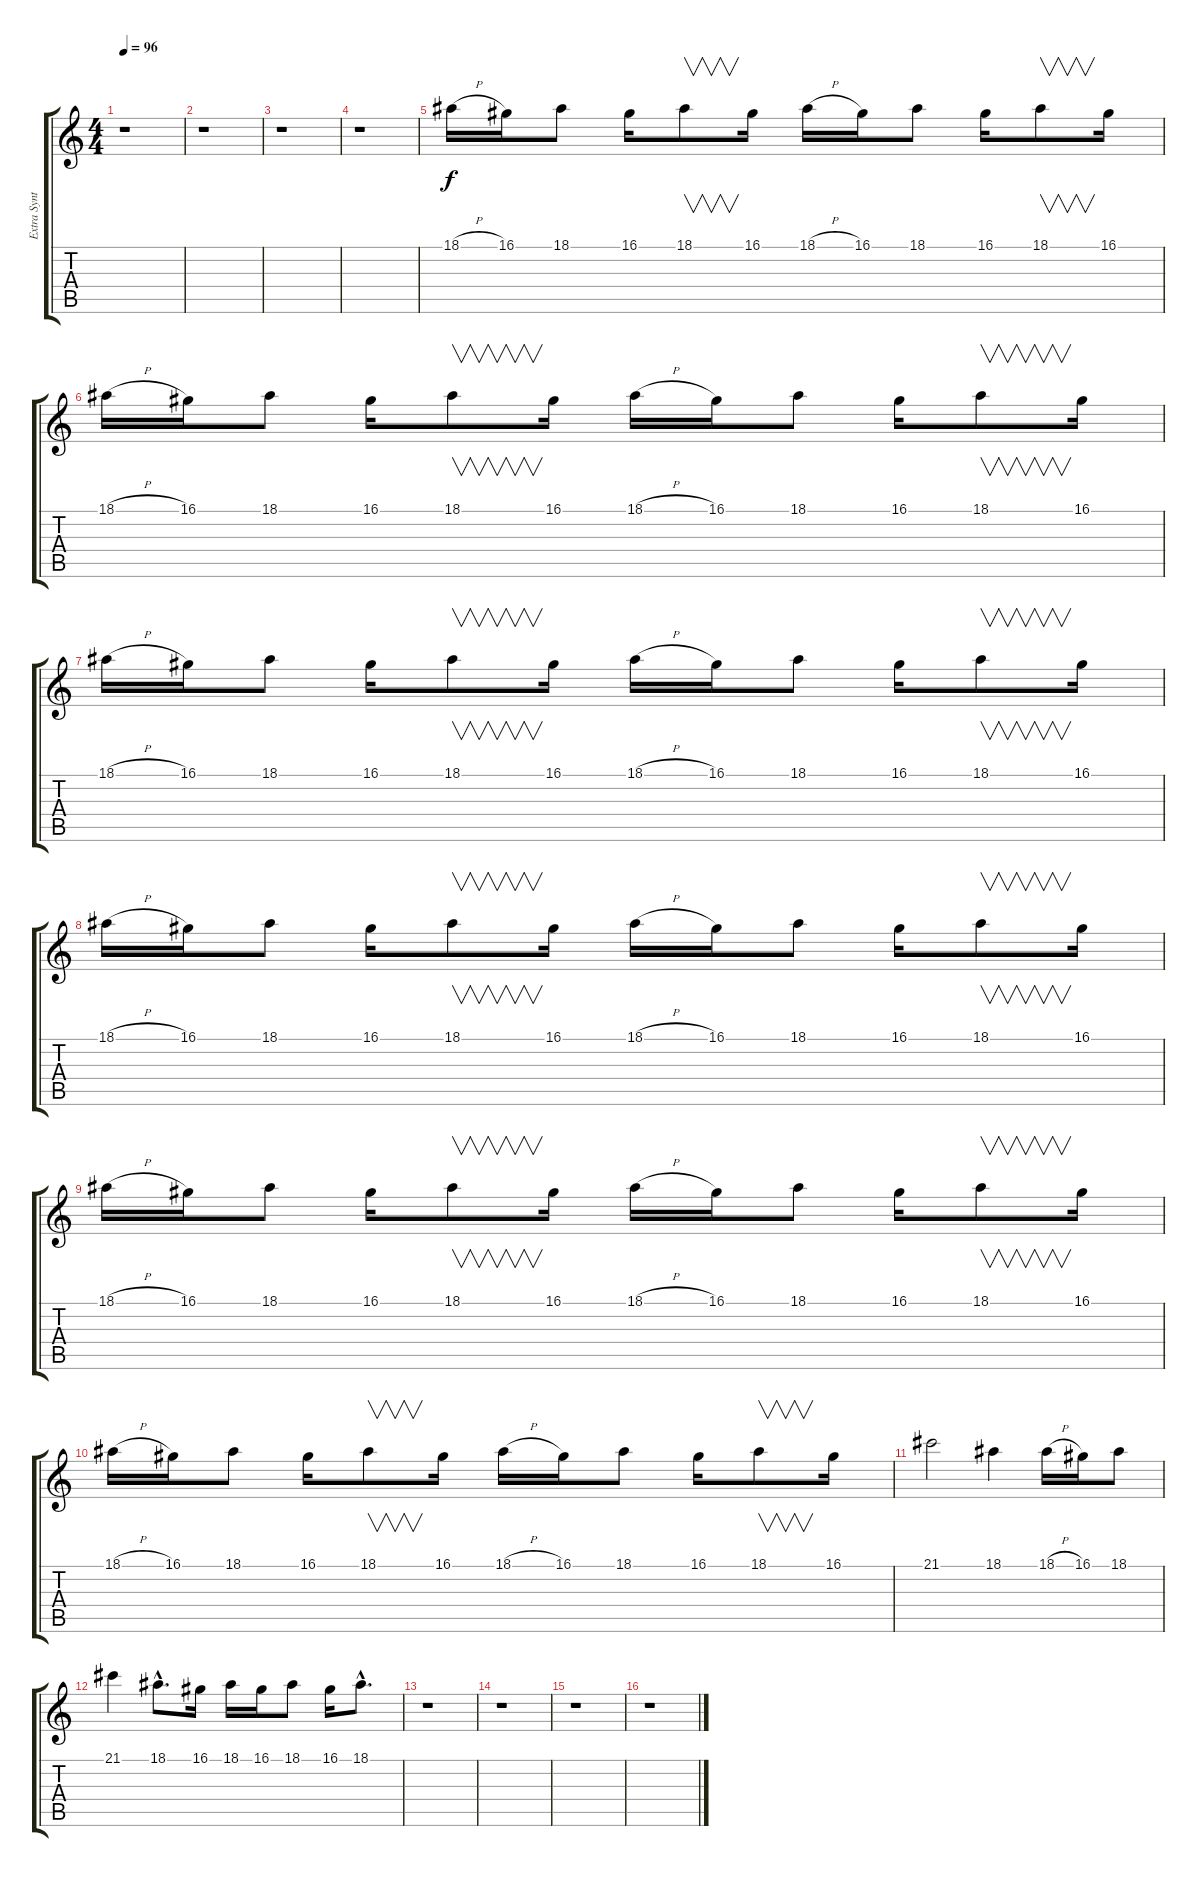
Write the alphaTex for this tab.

\track ("Extra Synth" "Extra Synt") {instrument fx7echoes}
\staff {score tabs}
\tuning (E4 B3 G3 D3 A2 E2) {hide}
\ts (4 4)
\tempo 96
\clef g2
\ks c
r.1{dy f instrument fx7echoes} |
r.1 |
r.1 |
r.1 |
18.1{h}.16 16.1.16 18.1.8 16.1.16 18.1.8{v} 16.1.16 18.1{h}.16 16.1.16 18.1.8 16.1.16 18.1.8{v} 16.1.16 |
18.1{h}.16 16.1.16 18.1.8 16.1.16 18.1.8{v} 16.1.16 18.1{h}.16 16.1.16 18.1.8 16.1.16 18.1.8{v} 16.1.16 |
18.1{h}.16 16.1.16 18.1.8 16.1.16 18.1.8{v} 16.1.16 18.1{h}.16 16.1.16 18.1.8 16.1.16 18.1.8{v} 16.1.16 |
18.1{h}.16 16.1.16 18.1.8 16.1.16 18.1.8{v} 16.1.16 18.1{h}.16 16.1.16 18.1.8 16.1.16 18.1.8{v} 16.1.16 |
18.1{h}.16 16.1.16 18.1.8 16.1.16 18.1.8{v} 16.1.16 18.1{h}.16{volume 0} 16.1.16 18.1.8 16.1.16 18.1.8{v} 16.1.16 |
18.1{h}.16 16.1.16 18.1.8 16.1.16 18.1.8{v} 16.1.16 18.1{h}.16 16.1.16 18.1.8 16.1.16 18.1.8{v} 16.1.16 |
21.1.2{volume 6} 18.1.4 18.1{h}.16 16.1.16 18.1.8 |
21.1.4 18.1{hac}.8{d} 16.1.16 18.1.16 16.1.16 18.1.8 16.1.16 18.1{hac}.8{d} |
r.1 |
r.1 |
r.1 |
r.1
